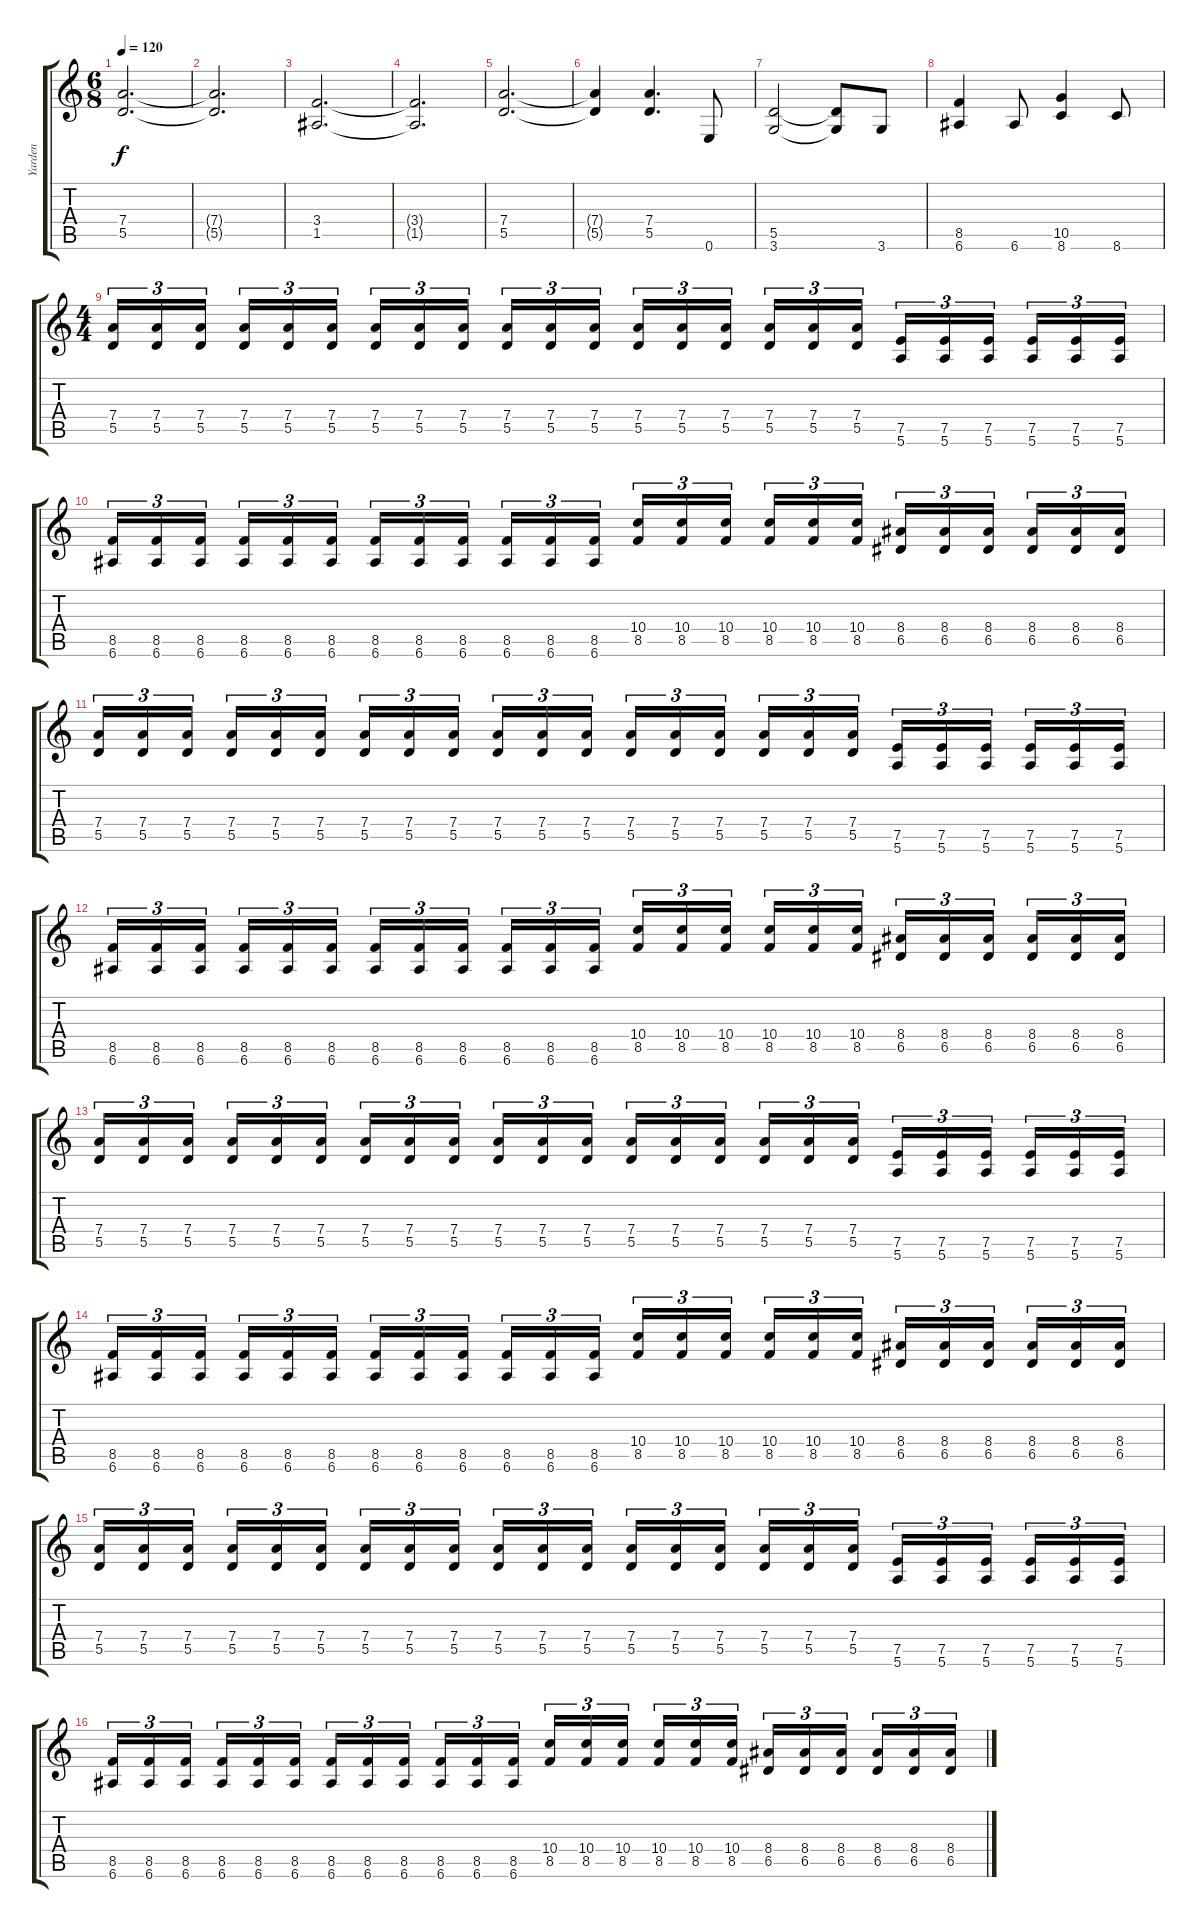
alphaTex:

\track ("Yarden" "Yarden") {instrument distortionguitar}
\staff {score tabs}
\tuning (E4 B3 G3 D3 A2 E2) {hide}
\ts (6 8)
\tempo 120
\clef g2
\ks c
(7.4 5.5).2{d dy f} |
(7.4{t} 5.5{t}).2{d} |
(3.4 1.5).2{d} |
(3.4{t} 1.5{t}).2{d} |
(7.4 5.5).2{d} |
(7.4{t} 5.5{t}).4 (7.4 5.5).4{d} 0.6.8 |
(5.5 3.6).2 (5.5{t} 3.6{t}).8 3.6.8 |
(8.5 6.6).4 6.6.8 (10.5 8.6).4 8.6.8 |
\ts (4 4)
(7.4 5.5).16{tu (3 2)} (7.4 5.5).16{tu (3 2)} (7.4 5.5).16{tu (3 2) beam splitsecondary} (7.4 5.5).16{tu (3 2)} (7.4 5.5).16{tu (3 2)} (7.4 5.5).16{tu (3 2)} (7.4 5.5).16{tu (3 2)} (7.4 5.5).16{tu (3 2)} (7.4 5.5).16{tu (3 2) beam splitsecondary} (7.4 5.5).16{tu (3 2)} (7.4 5.5).16{tu (3 2)} (7.4 5.5).16{tu (3 2)} (7.4 5.5).16{tu (3 2)} (7.4 5.5).16{tu (3 2)} (7.4 5.5).16{tu (3 2) beam splitsecondary} (7.4 5.5).16{tu (3 2)} (7.4 5.5).16{tu (3 2)} (7.4 5.5).16{tu (3 2)} (7.5 5.6).16{tu (3 2)} (7.5 5.6).16{tu (3 2)} (7.5 5.6).16{tu (3 2) beam splitsecondary} (7.5 5.6).16{tu (3 2)} (7.5 5.6).16{tu (3 2)} (7.5 5.6).16{tu (3 2)} |
(8.5 6.6).16{tu (3 2)} (8.5 6.6).16{tu (3 2)} (8.5 6.6).16{tu (3 2) beam splitsecondary} (8.5 6.6).16{tu (3 2)} (8.5 6.6).16{tu (3 2)} (8.5 6.6).16{tu (3 2)} (8.5 6.6).16{tu (3 2)} (8.5 6.6).16{tu (3 2)} (8.5 6.6).16{tu (3 2) beam splitsecondary} (8.5 6.6).16{tu (3 2)} (8.5 6.6).16{tu (3 2)} (8.5 6.6).16{tu (3 2)} (10.4 8.5).16{tu (3 2)} (10.4 8.5).16{tu (3 2)} (10.4 8.5).16{tu (3 2) beam splitsecondary} (10.4 8.5).16{tu (3 2)} (10.4 8.5).16{tu (3 2)} (10.4 8.5).16{tu (3 2)} (8.4 6.5).16{tu (3 2)} (8.4 6.5).16{tu (3 2)} (8.4 6.5).16{tu (3 2) beam splitsecondary} (8.4 6.5).16{tu (3 2)} (8.4 6.5).16{tu (3 2)} (8.4 6.5).16{tu (3 2)} |
(7.4 5.5).16{tu (3 2)} (7.4 5.5).16{tu (3 2)} (7.4 5.5).16{tu (3 2) beam splitsecondary} (7.4 5.5).16{tu (3 2)} (7.4 5.5).16{tu (3 2)} (7.4 5.5).16{tu (3 2)} (7.4 5.5).16{tu (3 2)} (7.4 5.5).16{tu (3 2)} (7.4 5.5).16{tu (3 2) beam splitsecondary} (7.4 5.5).16{tu (3 2)} (7.4 5.5).16{tu (3 2)} (7.4 5.5).16{tu (3 2)} (7.4 5.5).16{tu (3 2)} (7.4 5.5).16{tu (3 2)} (7.4 5.5).16{tu (3 2) beam splitsecondary} (7.4 5.5).16{tu (3 2)} (7.4 5.5).16{tu (3 2)} (7.4 5.5).16{tu (3 2)} (7.5 5.6).16{tu (3 2)} (7.5 5.6).16{tu (3 2)} (7.5 5.6).16{tu (3 2) beam splitsecondary} (7.5 5.6).16{tu (3 2)} (7.5 5.6).16{tu (3 2)} (7.5 5.6).16{tu (3 2)} |
(8.5 6.6).16{tu (3 2)} (8.5 6.6).16{tu (3 2)} (8.5 6.6).16{tu (3 2) beam splitsecondary} (8.5 6.6).16{tu (3 2)} (8.5 6.6).16{tu (3 2)} (8.5 6.6).16{tu (3 2)} (8.5 6.6).16{tu (3 2)} (8.5 6.6).16{tu (3 2)} (8.5 6.6).16{tu (3 2) beam splitsecondary} (8.5 6.6).16{tu (3 2)} (8.5 6.6).16{tu (3 2)} (8.5 6.6).16{tu (3 2)} (10.4 8.5).16{tu (3 2)} (10.4 8.5).16{tu (3 2)} (10.4 8.5).16{tu (3 2) beam splitsecondary} (10.4 8.5).16{tu (3 2)} (10.4 8.5).16{tu (3 2)} (10.4 8.5).16{tu (3 2)} (8.4 6.5).16{tu (3 2)} (8.4 6.5).16{tu (3 2)} (8.4 6.5).16{tu (3 2) beam splitsecondary} (8.4 6.5).16{tu (3 2)} (8.4 6.5).16{tu (3 2)} (8.4 6.5).16{tu (3 2)} |
(7.4 5.5).16{tu (3 2)} (7.4 5.5).16{tu (3 2)} (7.4 5.5).16{tu (3 2) beam splitsecondary} (7.4 5.5).16{tu (3 2)} (7.4 5.5).16{tu (3 2)} (7.4 5.5).16{tu (3 2)} (7.4 5.5).16{tu (3 2)} (7.4 5.5).16{tu (3 2)} (7.4 5.5).16{tu (3 2) beam splitsecondary} (7.4 5.5).16{tu (3 2)} (7.4 5.5).16{tu (3 2)} (7.4 5.5).16{tu (3 2)} (7.4 5.5).16{tu (3 2)} (7.4 5.5).16{tu (3 2)} (7.4 5.5).16{tu (3 2) beam splitsecondary} (7.4 5.5).16{tu (3 2)} (7.4 5.5).16{tu (3 2)} (7.4 5.5).16{tu (3 2)} (7.5 5.6).16{tu (3 2)} (7.5 5.6).16{tu (3 2)} (7.5 5.6).16{tu (3 2) beam splitsecondary} (7.5 5.6).16{tu (3 2)} (7.5 5.6).16{tu (3 2)} (7.5 5.6).16{tu (3 2)} |
(8.5 6.6).16{tu (3 2)} (8.5 6.6).16{tu (3 2)} (8.5 6.6).16{tu (3 2) beam splitsecondary} (8.5 6.6).16{tu (3 2)} (8.5 6.6).16{tu (3 2)} (8.5 6.6).16{tu (3 2)} (8.5 6.6).16{tu (3 2)} (8.5 6.6).16{tu (3 2)} (8.5 6.6).16{tu (3 2) beam splitsecondary} (8.5 6.6).16{tu (3 2)} (8.5 6.6).16{tu (3 2)} (8.5 6.6).16{tu (3 2)} (10.4 8.5).16{tu (3 2)} (10.4 8.5).16{tu (3 2)} (10.4 8.5).16{tu (3 2) beam splitsecondary} (10.4 8.5).16{tu (3 2)} (10.4 8.5).16{tu (3 2)} (10.4 8.5).16{tu (3 2)} (8.4 6.5).16{tu (3 2)} (8.4 6.5).16{tu (3 2)} (8.4 6.5).16{tu (3 2) beam splitsecondary} (8.4 6.5).16{tu (3 2)} (8.4 6.5).16{tu (3 2)} (8.4 6.5).16{tu (3 2)} |
(7.4 5.5).16{tu (3 2)} (7.4 5.5).16{tu (3 2)} (7.4 5.5).16{tu (3 2) beam splitsecondary} (7.4 5.5).16{tu (3 2)} (7.4 5.5).16{tu (3 2)} (7.4 5.5).16{tu (3 2)} (7.4 5.5).16{tu (3 2)} (7.4 5.5).16{tu (3 2)} (7.4 5.5).16{tu (3 2) beam splitsecondary} (7.4 5.5).16{tu (3 2)} (7.4 5.5).16{tu (3 2)} (7.4 5.5).16{tu (3 2)} (7.4 5.5).16{tu (3 2)} (7.4 5.5).16{tu (3 2)} (7.4 5.5).16{tu (3 2) beam splitsecondary} (7.4 5.5).16{tu (3 2)} (7.4 5.5).16{tu (3 2)} (7.4 5.5).16{tu (3 2)} (7.5 5.6).16{tu (3 2)} (7.5 5.6).16{tu (3 2)} (7.5 5.6).16{tu (3 2) beam splitsecondary} (7.5 5.6).16{tu (3 2)} (7.5 5.6).16{tu (3 2)} (7.5 5.6).16{tu (3 2)} |
(8.5 6.6).16{tu (3 2)} (8.5 6.6).16{tu (3 2)} (8.5 6.6).16{tu (3 2) beam splitsecondary} (8.5 6.6).16{tu (3 2)} (8.5 6.6).16{tu (3 2)} (8.5 6.6).16{tu (3 2)} (8.5 6.6).16{tu (3 2)} (8.5 6.6).16{tu (3 2)} (8.5 6.6).16{tu (3 2) beam splitsecondary} (8.5 6.6).16{tu (3 2)} (8.5 6.6).16{tu (3 2)} (8.5 6.6).16{tu (3 2)} (10.4 8.5).16{tu (3 2)} (10.4 8.5).16{tu (3 2)} (10.4 8.5).16{tu (3 2) beam splitsecondary} (10.4 8.5).16{tu (3 2)} (10.4 8.5).16{tu (3 2)} (10.4 8.5).16{tu (3 2)} (8.4 6.5).16{tu (3 2)} (8.4 6.5).16{tu (3 2)} (8.4 6.5).16{tu (3 2) beam splitsecondary} (8.4 6.5).16{tu (3 2)} (8.4 6.5).16{tu (3 2)} (8.4 6.5).16{tu (3 2)}
